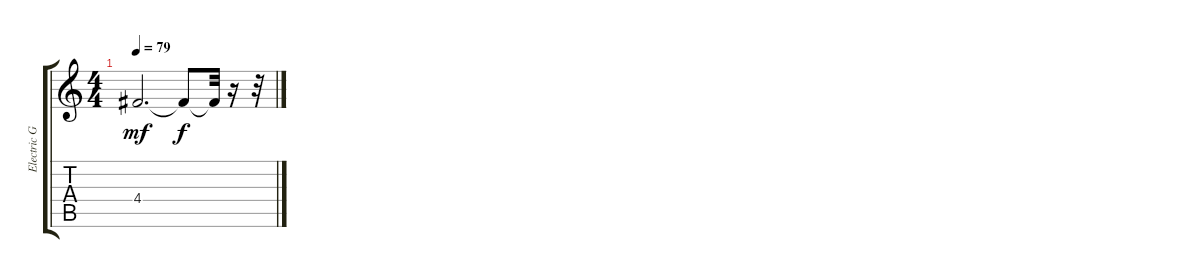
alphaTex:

\track ("Electric Guitar" "Electric G") {instrument distortionguitar}
\staff {score tabs}
\tuning (E4 B3 G3 D3 A2 E2) {hide}
\ts (4 4)
\tempo 79
\clef g2
\ks c
4.4.2{d dy mf} 4.4{t}.8{dy f} 4.4{t}.32 r.16 r.32
